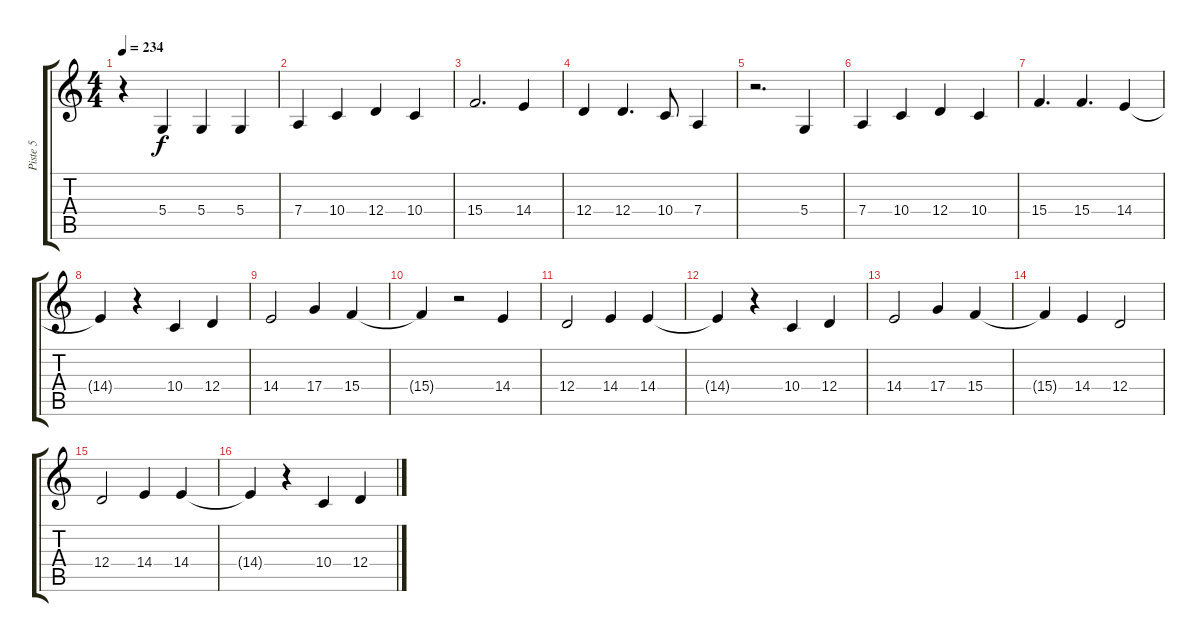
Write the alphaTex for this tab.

\track ("Piste 5" "Piste 5") {instrument lead8bassandlead}
\staff {score tabs}
\tuning (E4 B3 G3 D3 A2 E2) {hide}
\ts (4 4)
\tempo 234
\clef g2
\ks c
r.4{dy f} 5.4.4 5.4.4 5.4.4 |
7.4.4 10.4.4 12.4.4 10.4.4 |
15.4.2{d} 14.4.4 |
12.4.4 12.4.4{d} 10.4.8 7.4.4 |
r.2{d} 5.4.4 |
7.4.4 10.4.4 12.4.4 10.4.4 |
15.4.4{d} 15.4.4{d} 14.4.4 |
14.4{t}.4 r.4 10.4.4 12.4.4 |
14.4.2 17.4.4 15.4.4 |
15.4{t}.4 r.2 14.4.4 |
12.4.2 14.4.4 14.4.4 |
14.4{t}.4 r.4 10.4.4 12.4.4 |
14.4.2 17.4.4 15.4.4 |
15.4{t}.4 14.4.4 12.4.2 |
12.4.2 14.4.4 14.4.4 |
14.4{t}.4 r.4 10.4.4 12.4.4
